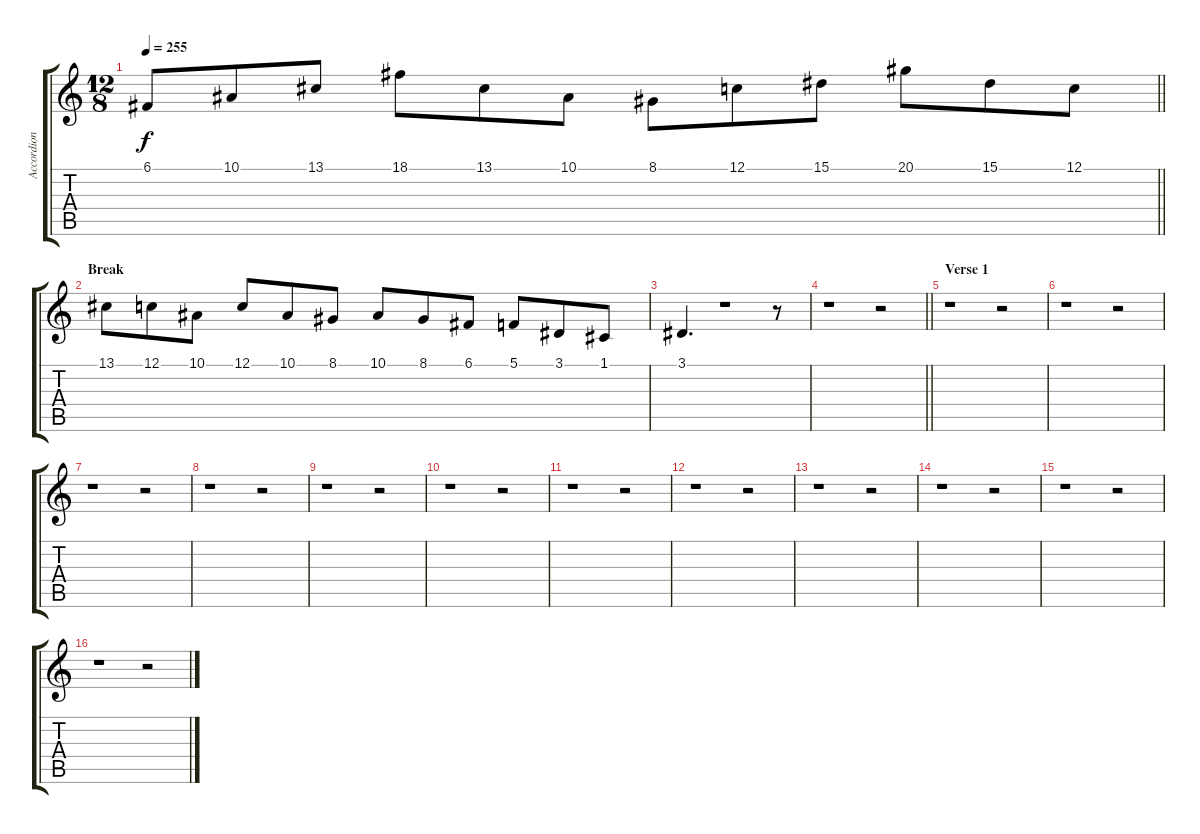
\track ("Accordion" "Accordion") {instrument accordion}
\staff {score tabs}
\tuning (C4 G3 Eb3 Bb2 F2 C2) {hide}
\ts (12 8)
\tempo 255
\clef g2
\barLineRight lightlight
\ks c
6.1.8{dy f} 10.1.8 13.1.8 18.1.8 13.1.8 10.1.8 8.1.8 12.1.8 15.1.8 20.1.8 15.1.8 12.1.8 |
\section ("" "Break")
13.1.8 12.1.8 10.1.8 12.1.8 10.1.8 8.1.8 10.1.8 8.1.8 6.1.8 5.1.8 3.1.8 1.1.8 |
3.1.4{d} r.1 r.8 |
\barLineRight lightlight
r.1 r.2 |
\section ("" "Verse 1")
r.1 r.2 |
r.1 r.2 |
r.1 r.2 |
r.1 r.2 |
r.1 r.2 |
r.1 r.2 |
r.1 r.2 |
r.1 r.2 |
r.1 r.2 |
r.1 r.2 |
r.1 r.2 |
r.1 r.2
